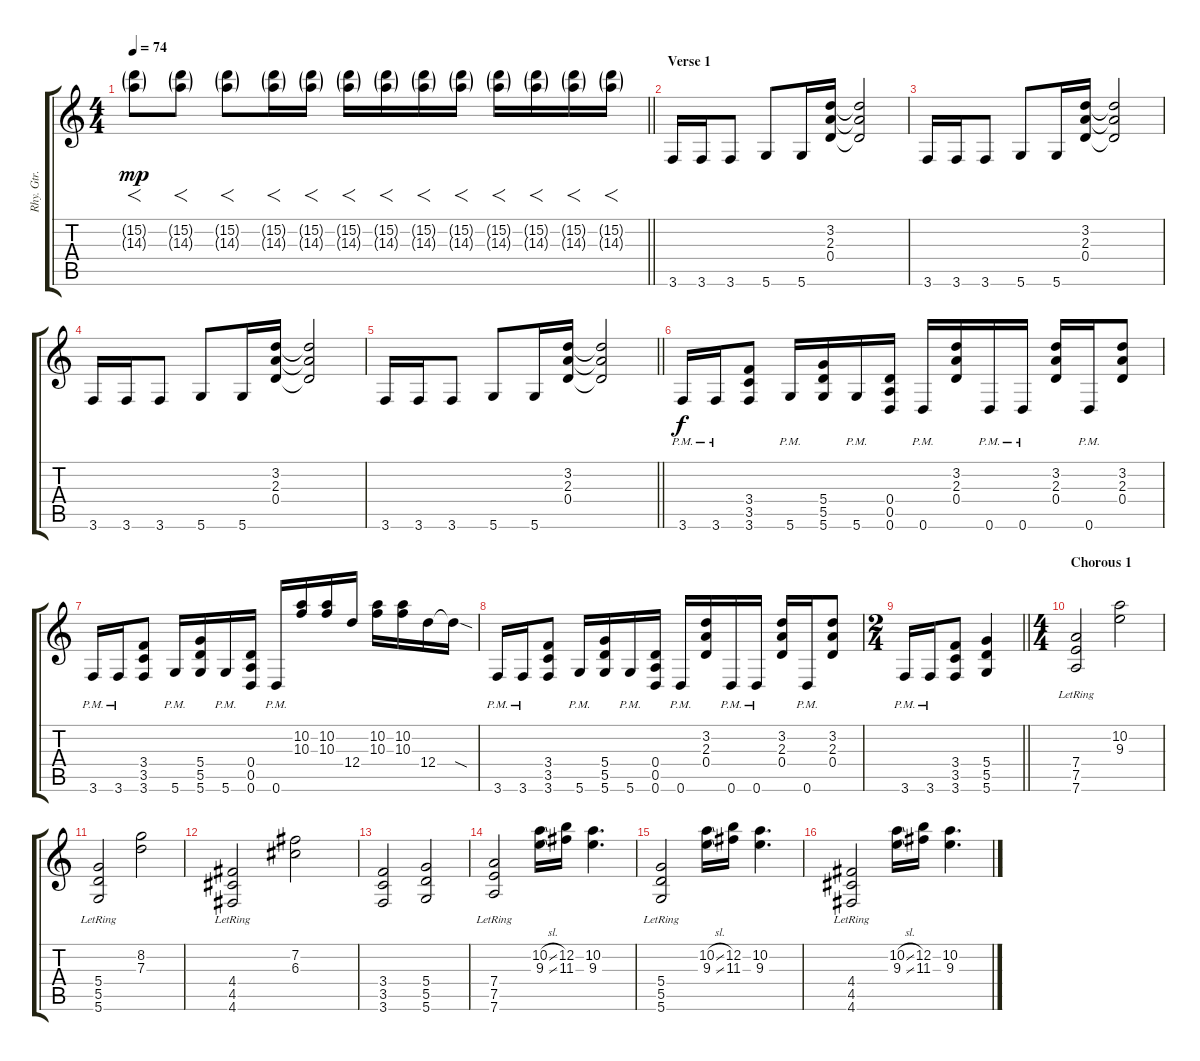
\track ("Rhy. Gtr. 1" "Rhy. Gtr. ") {instrument distortionguitar}
\staff {score tabs}
\tuning (E4 B3 G3 D3 A2 D2) {hide}
\ts (4 4)
\tempo 74
\clef g2
\barLineRight lightlight
\ks c
(15.2{g} 14.3{g}).8{f dy mp} (15.2{g} 14.3{g}).8{f} (15.2{g} 14.3{g}).8{f} (15.2{g} 14.3{g}).16{f} (15.2{g} 14.3{g}).16{f} (15.2{g} 14.3{g}).16{f} (15.2{g} 14.3{g}).16{f} (15.2{g} 14.3{g}).16{f} (15.2{g} 14.3{g}).16{f} (15.2{g} 14.3{g}).16{f} (15.2{g} 14.3{g}).16{f} (15.2{g} 14.3{g}).16{f} (15.2{g} 14.3{g}).16{f} |
\section ("" "Verse 1")
3.6.16 3.6.16 3.6.8 5.6.8 5.6.16 (3.2 2.3 0.4).16 (3.2{t} 2.3{t} 0.4{t}).2 |
3.6.16 3.6.16 3.6.8 5.6.8 5.6.16 (3.2 2.3 0.4).16 (3.2{t} 2.3{t} 0.4{t}).2 |
3.6.16 3.6.16 3.6.8 5.6.8 5.6.16 (3.2 2.3 0.4).16 (3.2{t} 2.3{t} 0.4{t}).2 |
\barLineRight lightlight
3.6.16 3.6.16 3.6.8 5.6.8 5.6.16 (3.2 2.3 0.4).16 (3.2{t} 2.3{t} 0.4{t}).2 |
\section ("" "")
3.6{pm}.16{dy f} 3.6{pm}.16 (3.4 3.5 3.6).8 5.6{pm}.16 (5.4 5.5 5.6).16 5.6{pm}.16 (0.4 0.5 0.6).16 0.6{pm}.16 (3.2 2.3 0.4).16 0.6{pm}.16 0.6{pm}.16 (3.2 2.3 0.4).16 0.6{pm}.16 (3.2 2.3 0.4).8 |
3.6{pm}.16 3.6{pm}.16 (3.4 3.5 3.6).8 5.6{pm}.16 (5.4 5.5 5.6).16 5.6{pm}.16 (0.4 0.5 0.6).16 0.6{pm}.16 (10.2 10.3).16 (10.2 10.3).16 12.4.16 (10.2 10.3).16 (10.2 10.3).16 12.4.16 12.4{sod t}.16 |
3.6{pm}.16 3.6{pm}.16 (3.4 3.5 3.6).8 5.6{pm}.16 (5.4 5.5 5.6).16 5.6{pm}.16 (0.4 0.5 0.6).16 0.6{pm}.16 (3.2 2.3 0.4).16 0.6{pm}.16 0.6{pm}.16 (3.2 2.3 0.4).16 0.6{pm}.16 (3.2 2.3 0.4).8 |
\ts (2 4)
\barLineRight lightlight
3.6{pm}.16 3.6{pm}.16 (3.4 3.5 3.6).8 (5.4 5.5 5.6).4 |
\ts (4 4)
\section ("" "Chorous 1")
(7.4{lr} 7.5{lr} 7.6{lr}).2 (10.2 9.3).2 |
(5.4{lr} 5.5{lr} 5.6{lr}).2 (8.2 7.3).2 |
(4.4{lr} 4.5{lr} 4.6{lr}).2 (7.2 6.3).2 |
(3.4 3.5 3.6).2 (5.4 5.5 5.6).2 |
(7.4{lr} 7.5{lr} 7.6{lr}).2 (10.2{sl} 9.3{sl}).16 (12.2 11.3).16 (10.2 9.3).4{d} |
(5.4{lr} 5.5{lr} 5.6{lr}).2 (10.2{sl} 9.3{sl}).16 (12.2 11.3).16 (10.2 9.3).4{d} |
(4.4{lr} 4.5{lr} 4.6{lr}).2 (10.2{sl} 9.3{sl}).16 (12.2 11.3).16 (10.2 9.3).4{d}
